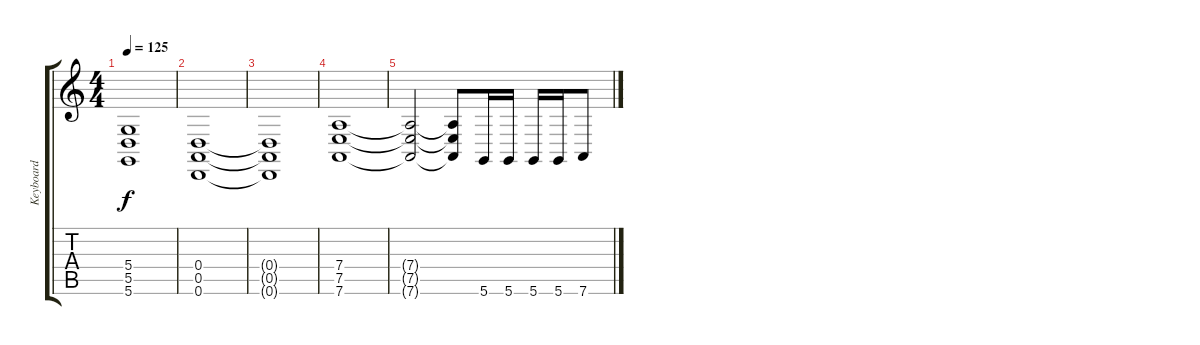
\track ("Keyboard" "Keyboard") {instrument acousticgrandpiano}
\staff {score tabs}
\tuning (E4 B3 G3 D3 A2 D2) {hide}
\ts (4 4)
\tempo 125
\clef g2
\ks c
(5.4{t} 5.5{t} 5.6{t}).1{dy f} |
(0.4 0.5 0.6).1 |
(0.4{t} 0.5{t} 0.6{t}).1 |
(7.4 7.5 7.6).1 |
(7.4{t} 7.5{t} 7.6{t}).2 (7.4{t} 7.5{t} 7.6{t}).8 5.6.16 5.6.16 5.6.16 5.6.16 7.6.8
